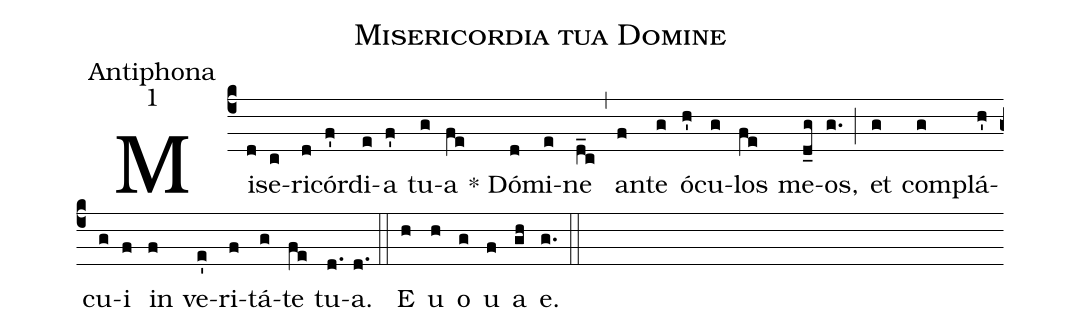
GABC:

name:Misericordia tua Domine;
office-part:Antiphona;
mode:1;
%%
(c4) Mi(d)se(c)ri(d)cór(f')di(e)a(f') tu(g)a(fe) <sp>*</sp> Dó(d)mi(e)ne(d_c) (,) an(f)te(g) ó(h')cu(g)los(fe) me(d_g)os,(g.) (;) et(g) com(g)plá(h')cu(g)i(f) in(f) ve(e')ri(f)tá(g)te(fe) tu(d.)a.(d.) (::) <eu>E(h) u(h) o(g) u(f) a(gh) e.</eu>(g.) (::)
